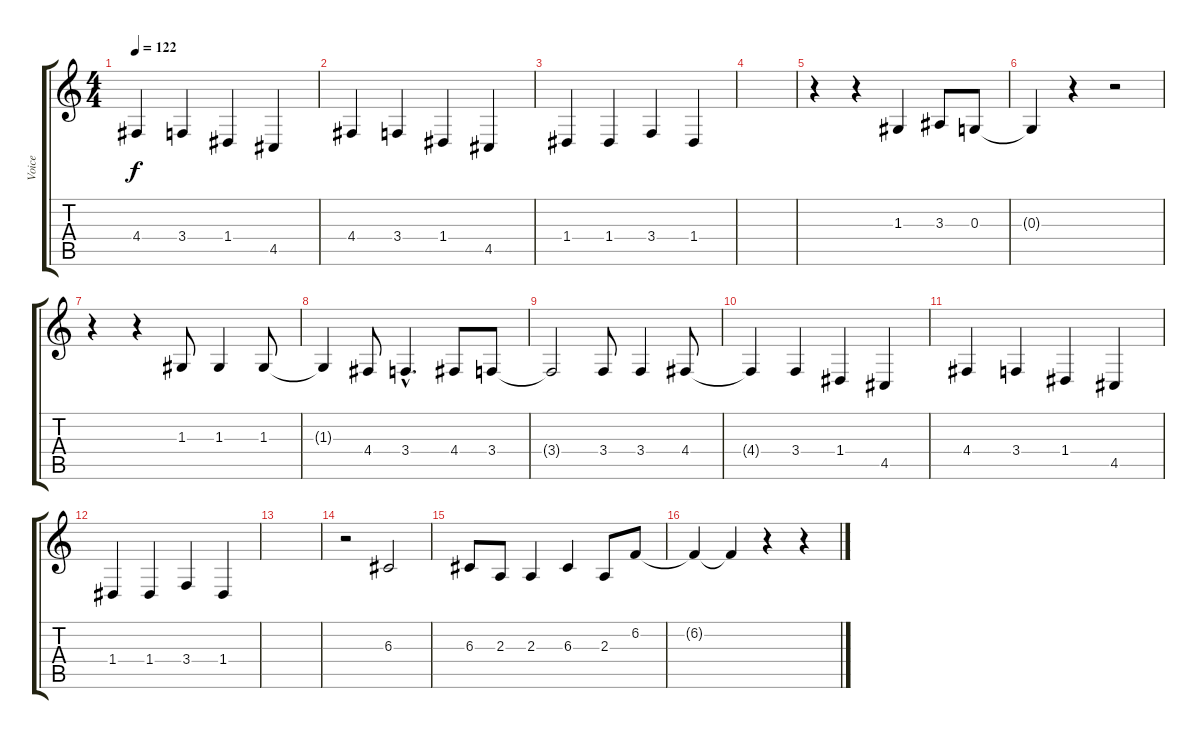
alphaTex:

\track ("Voice" "Voice") {instrument englishhorn}
\staff {score tabs}
\tuning (E4 B3 G3 D3 A2 D2) {hide}
\ts (4 4)
\tempo 122
\clef g2
\ks c
4.4{t}.4{dy f} 3.4.4 1.4.4 4.5.4 |
4.4.4 3.4.4 1.4.4 4.5.4 |
1.4.4 1.4.4 3.4.4 1.4.4 |
|
r.4 r.4 1.3.4 3.3.8 0.3.8 |
0.3{t}.4 r.4 r.2 |
r.4 r.4 1.3.8 1.3.4 1.3.8 |
1.3{t}.4 4.4.8 3.4{hac}.4{d} 4.4.8 3.4.8 |
3.4{t}.2 3.4.8 3.4.4 4.4.8 |
4.4{t}.4 3.4.4 1.4.4 4.5.4 |
4.4.4 3.4.4 1.4.4 4.5.4 |
1.4.4 1.4.4 3.4.4 1.4.4 |
|
r.2 6.3.2 |
6.3.8 2.3.8 2.3.4 6.3.4 2.3.8 6.2.8 |
6.2{t}.4 6.2{t}.4 r.4 r.4
